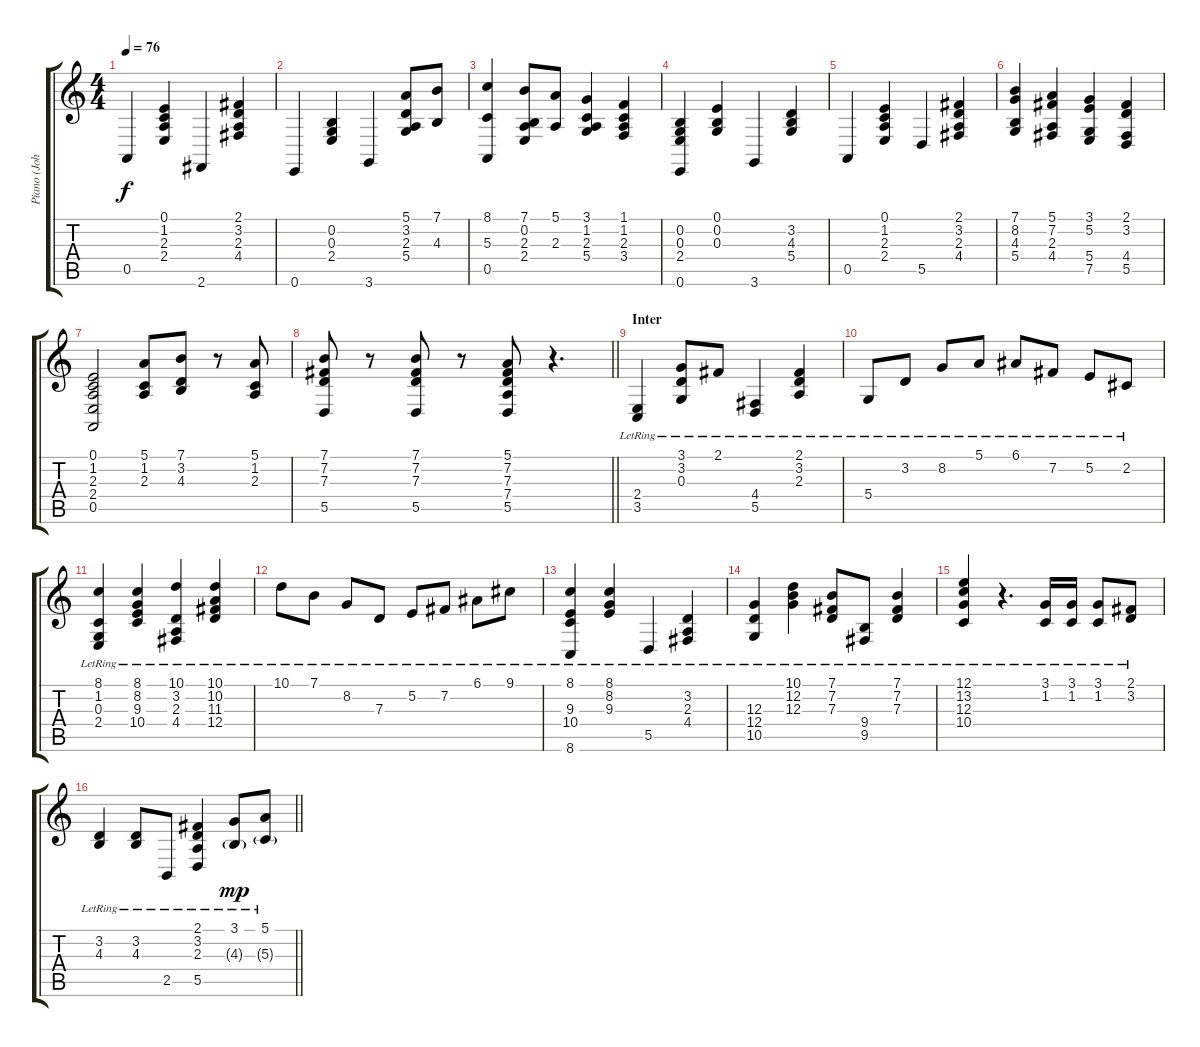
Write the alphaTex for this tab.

\track ("Piano (Johnny Greenwood)" "Piano (Joh") {instrument brightacousticpiano}
\staff {score tabs}
\tuning (E4 B3 G3 D3 A2 E2) {hide}
\ts (4 4)
\tempo 76
\clef g2
\ks c
0.5.4{dy f} (0.1 1.2 2.3 2.4).4 2.6.4 (2.1 3.2 2.3 4.4).4 |
0.6.4 (0.2 0.3 2.4).4 3.6.4 (5.1 3.2 2.3 5.4).8 (7.1 4.3).8 |
(8.1 5.3 0.5).4 (7.1 0.2 2.3 2.4).8 (5.1 2.3).8 (3.1 1.2 2.3 5.4).4 (1.1 1.2 2.3 3.4).4 |
(0.2 0.3 2.4 0.6).4 (0.1 0.2 0.3).4 3.6.4 (3.2 4.3 5.4).4 |
0.5.4 (0.1 1.2 2.3 2.4).4 5.5.4 (2.1 3.2 2.3 4.4).4 |
(7.1 8.2 4.3 5.4).4 (5.1 7.2 2.3 4.4).4 (3.1 5.2 5.4 7.5).4 (2.1 3.2 4.4 5.5).4 |
(0.1 1.2 2.3 2.4 0.5).2 (5.1 1.2 2.3).8 (7.1 3.2 4.3).8 r.8 (5.1 1.2 2.3).8 |
\barLineRight lightlight
(7.1 7.2 7.3 5.5).8 r.8 (7.1 7.2 7.3 5.5).8 r.8 (5.1 7.2 7.3 7.4 5.5).8 r.4{d} |
\section ("" "Inter ")
(2.4{lr} 3.5{lr}).4 (3.1{lr} 3.2{lr} 0.3{lr}).8 2.1{lr}.8 (4.4{lr} 5.5{lr}).4 (2.1{lr} 3.2{lr} 2.3{lr}).4 |
5.4{lr}.8 3.2{lr}.8 8.2{lr}.8 5.1{lr}.8 6.1{lr}.8 7.2{lr}.8 5.2{lr}.8 2.2{lr}.8 |
(8.1{lr} 1.2{lr} 0.3{lr} 2.4{lr}).4 (8.1{lr} 8.2{lr} 9.3{lr} 10.4{lr}).4 (10.1{lr} 3.2{lr} 2.3{lr} 4.4{lr}).4 (10.1{lr} 10.2{lr} 11.3{lr} 12.4{lr}).4 |
10.1{lr}.8 7.1{lr}.8 8.2{lr}.8 7.3{lr}.8 5.2{lr}.8 7.2{lr}.8 6.1{lr}.8 9.1{lr}.8 |
(8.1{lr} 9.3{lr} 10.4{lr} 8.6{lr}).4 (8.1{lr} 8.2{lr} 9.3{lr}).4 5.5{lr}.4 (3.2{lr} 2.3{lr} 4.4{lr}).4 |
(12.3{lr} 12.4{lr} 10.5{lr}).4 (10.1{lr} 12.2{lr} 12.3{lr}).4 (7.1{lr} 7.2{lr} 7.3{lr}).8 (9.4{lr} 9.5{lr}).8 (7.1{lr} 7.2{lr} 7.3{lr}).4 |
(12.1{lr} 13.2{lr} 12.3{lr} 10.4{lr}).4 r.4{d} (3.1{lr} 1.2{lr}).16 (3.1{lr} 1.2{lr}).16 (3.1{lr} 1.2{lr}).8 (2.1{lr} 3.2{lr}).8 |
\barLineRight lightlight
(3.2{lr} 4.3{lr}).4 (3.2{lr} 4.3{lr}).8 2.5{lr}.8 (2.1{lr} 3.2{lr} 2.3{lr} 5.5{lr}).4 (3.1{lr} 4.3{g lr}).8{dy mp} (5.1{lr} 5.3{g lr}).8
